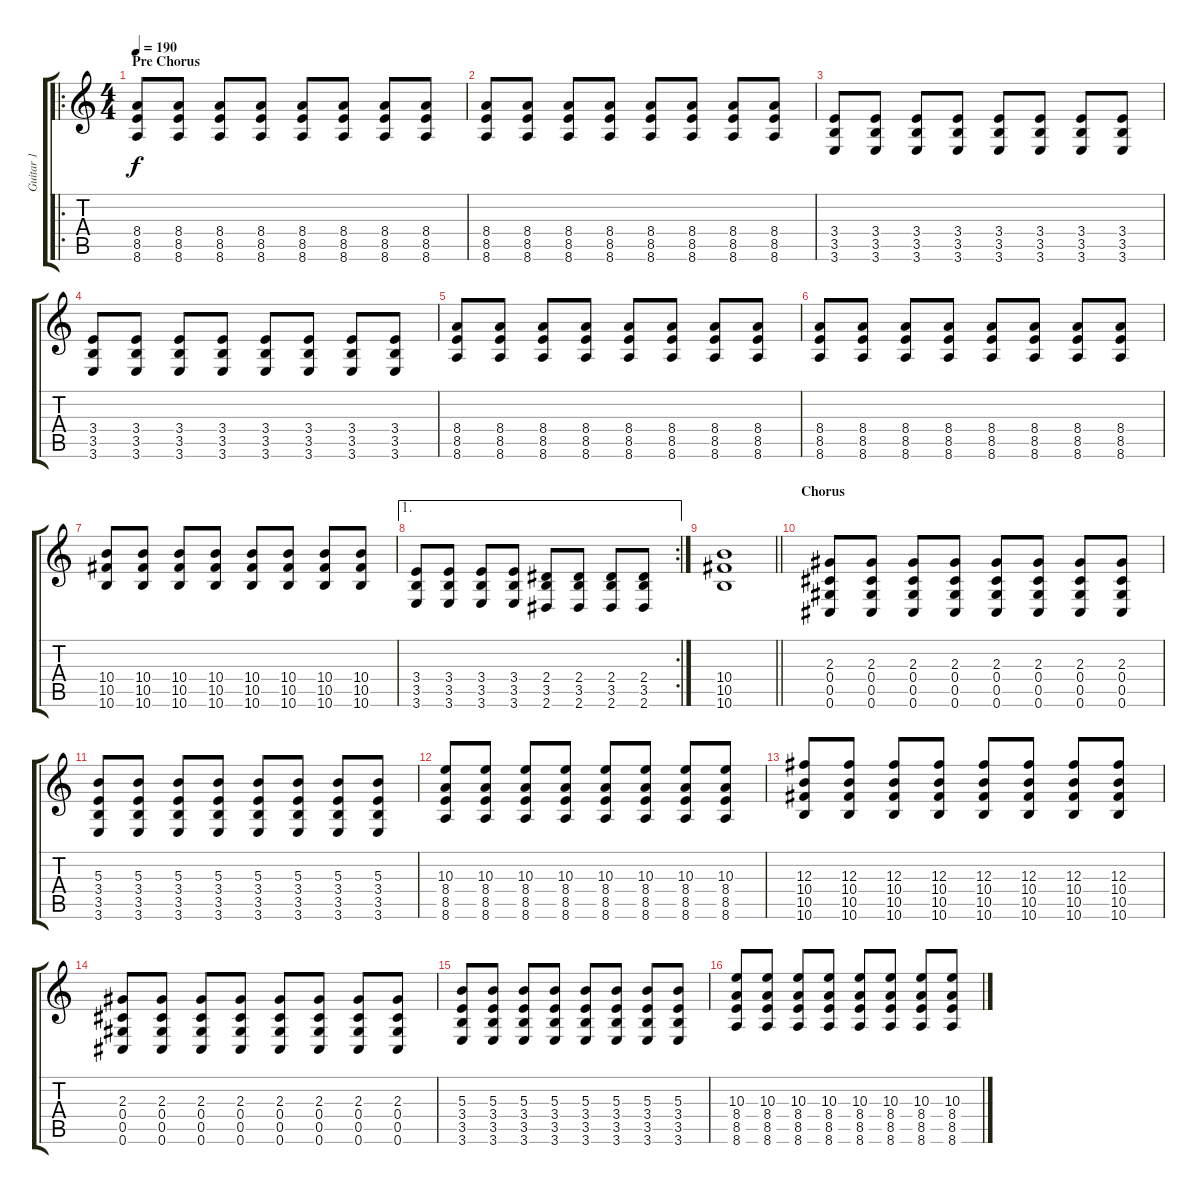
\track ("Guitar 1" "Guitar 1") {instrument distortionguitar}
\staff {score tabs}
\tuning (Eb4 Bb3 Gb3 Db3 Ab2 Db2) {hide}
\ro
\ts (4 4)
\section ("" "Pre Chorus")
\tempo 190
\clef g2
\ks c
(8.4 8.5 8.6).8{dy f} (8.4 8.5 8.6).8 (8.4 8.5 8.6).8 (8.4 8.5 8.6).8 (8.4 8.5 8.6).8 (8.4 8.5 8.6).8 (8.4 8.5 8.6).8 (8.4 8.5 8.6).8 |
(8.4 8.5 8.6).8 (8.4 8.5 8.6).8 (8.4 8.5 8.6).8 (8.4 8.5 8.6).8 (8.4 8.5 8.6).8 (8.4 8.5 8.6).8 (8.4 8.5 8.6).8 (8.4 8.5 8.6).8 |
(3.4 3.5 3.6).8 (3.4 3.5 3.6).8 (3.4 3.5 3.6).8 (3.4 3.5 3.6).8 (3.4 3.5 3.6).8 (3.4 3.5 3.6).8 (3.4 3.5 3.6).8 (3.4 3.5 3.6).8 |
(3.4 3.5 3.6).8 (3.4 3.5 3.6).8 (3.4 3.5 3.6).8 (3.4 3.5 3.6).8 (3.4 3.5 3.6).8 (3.4 3.5 3.6).8 (3.4 3.5 3.6).8 (3.4 3.5 3.6).8 |
(8.4 8.5 8.6).8 (8.4 8.5 8.6).8 (8.4 8.5 8.6).8 (8.4 8.5 8.6).8 (8.4 8.5 8.6).8 (8.4 8.5 8.6).8 (8.4 8.5 8.6).8 (8.4 8.5 8.6).8 |
(8.4 8.5 8.6).8 (8.4 8.5 8.6).8 (8.4 8.5 8.6).8 (8.4 8.5 8.6).8 (8.4 8.5 8.6).8 (8.4 8.5 8.6).8 (8.4 8.5 8.6).8 (8.4 8.5 8.6).8 |
(10.4 10.5 10.6).8 (10.4 10.5 10.6).8 (10.4 10.5 10.6).8 (10.4 10.5 10.6).8 (10.4 10.5 10.6).8 (10.4 10.5 10.6).8 (10.4 10.5 10.6).8 (10.4 10.5 10.6).8 |
\ae 1
\rc 2
(3.4 3.5 3.6).8 (3.4 3.5 3.6).8 (3.4 3.5 3.6).8 (3.4 3.5 3.6).8 (2.4 3.5 2.6).8 (2.4 3.5 2.6).8 (2.4 3.5 2.6).8 (2.4 3.5 2.6).8 |
\barLineRight lightlight
(10.4 10.5 10.6).1 |
\section ("" "Chorus")
(2.3 0.4 0.5 0.6).8 (2.3 0.4 0.5 0.6).8 (2.3 0.4 0.5 0.6).8 (2.3 0.4 0.5 0.6).8 (2.3 0.4 0.5 0.6).8 (2.3 0.4 0.5 0.6).8 (2.3 0.4 0.5 0.6).8 (2.3 0.4 0.5 0.6).8 |
(5.3 3.4 3.5 3.6).8 (5.3 3.4 3.5 3.6).8 (5.3 3.4 3.5 3.6).8 (5.3 3.4 3.5 3.6).8 (5.3 3.4 3.5 3.6).8 (5.3 3.4 3.5 3.6).8 (5.3 3.4 3.5 3.6).8 (5.3 3.4 3.5 3.6).8 |
(10.3 8.4 8.5 8.6).8 (10.3 8.4 8.5 8.6).8 (10.3 8.4 8.5 8.6).8 (10.3 8.4 8.5 8.6).8 (10.3 8.4 8.5 8.6).8 (10.3 8.4 8.5 8.6).8 (10.3 8.4 8.5 8.6).8 (10.3 8.4 8.5 8.6).8 |
(12.3 10.4 10.5 10.6).8 (12.3 10.4 10.5 10.6).8 (12.3 10.4 10.5 10.6).8 (12.3 10.4 10.5 10.6).8 (12.3 10.4 10.5 10.6).8 (12.3 10.4 10.5 10.6).8 (12.3 10.4 10.5 10.6).8 (12.3 10.4 10.5 10.6).8 |
(2.3 0.4 0.5 0.6).8 (2.3 0.4 0.5 0.6).8 (2.3 0.4 0.5 0.6).8 (2.3 0.4 0.5 0.6).8 (2.3 0.4 0.5 0.6).8 (2.3 0.4 0.5 0.6).8 (2.3 0.4 0.5 0.6).8 (2.3 0.4 0.5 0.6).8 |
(5.3 3.4 3.5 3.6).8 (5.3 3.4 3.5 3.6).8 (5.3 3.4 3.5 3.6).8 (5.3 3.4 3.5 3.6).8 (5.3 3.4 3.5 3.6).8 (5.3 3.4 3.5 3.6).8 (5.3 3.4 3.5 3.6).8 (5.3 3.4 3.5 3.6).8 |
(10.3 8.4 8.5 8.6).8 (10.3 8.4 8.5 8.6).8 (10.3 8.4 8.5 8.6).8 (10.3 8.4 8.5 8.6).8 (10.3 8.4 8.5 8.6).8 (10.3 8.4 8.5 8.6).8 (10.3 8.4 8.5 8.6).8 (10.3 8.4 8.5 8.6).8
